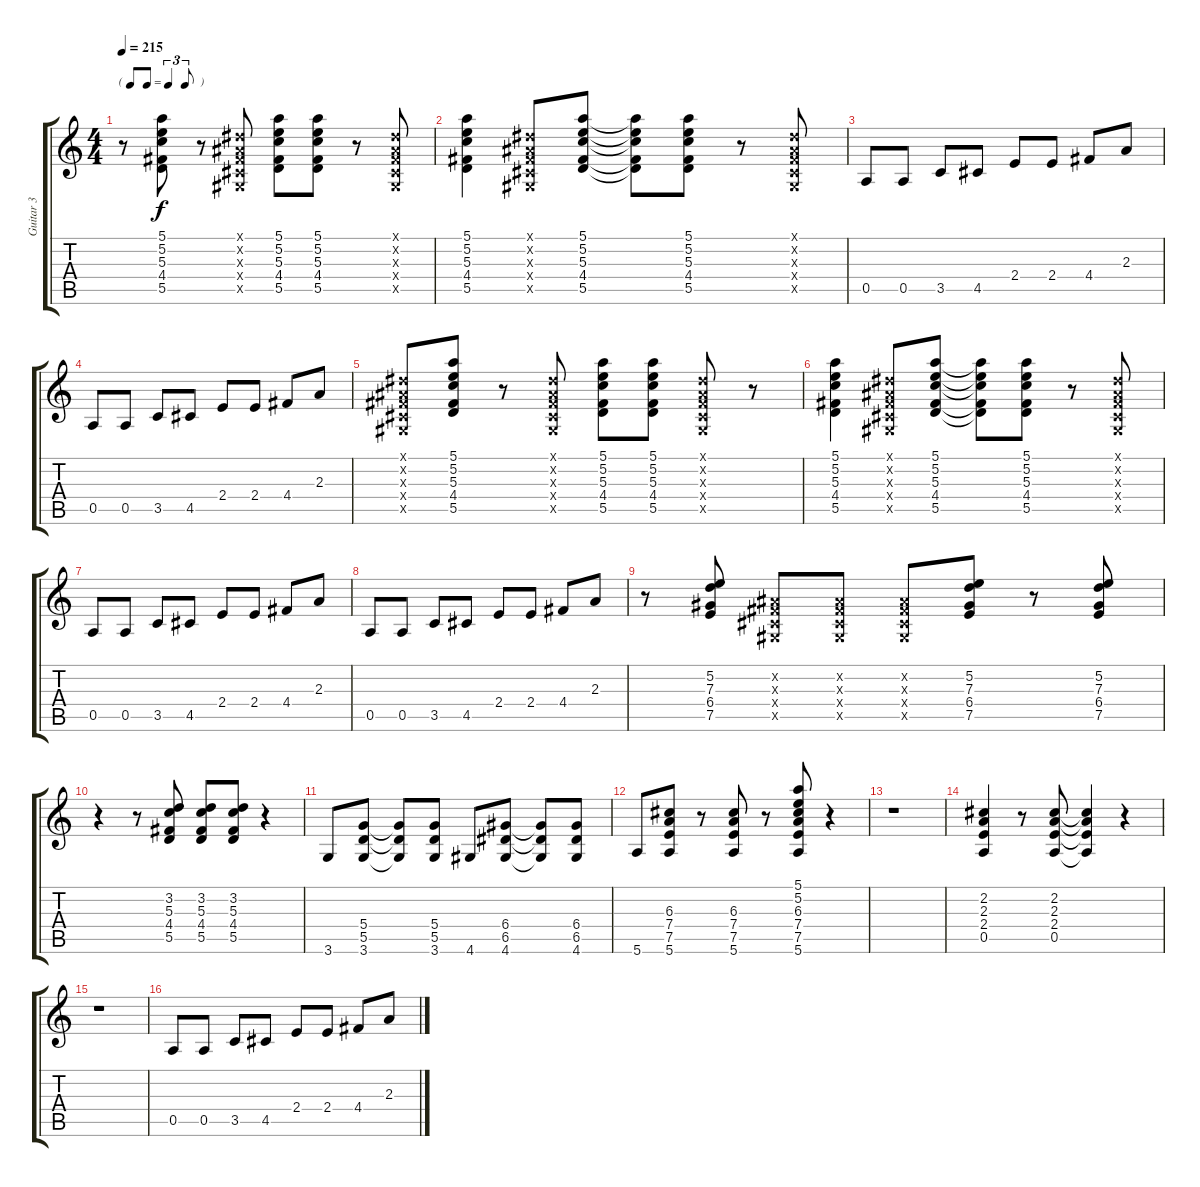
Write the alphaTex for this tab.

\track ("Guitar 3" "Guitar 3") {instrument electricguitarclean}
\staff {score tabs}
\tuning (E4 B3 G3 D3 A2 E2) {hide}
\ts (4 4)
\tf triplet8th
\tempo 215
\clef g2
\ks c
r.8{dy f} (5.1 5.2 5.3 4.4 5.5).8 r.8 (-1.1{x} -1.2{x} -1.3{x} -1.4{x} -1.5{x}).8 (5.1 5.2 5.3 4.4 5.5).8 (5.1 5.2 5.3 4.4 5.5).8 r.8 (-1.1{x} -1.2{x} -1.3{x} -1.4{x} -1.5{x}).8 |
(5.1 5.2 5.3 4.4 5.5).4 (-1.1{x} -1.2{x} -1.3{x} -1.4{x} -1.5{x}).8 (5.1 5.2 5.3 4.4 5.5).8 (5.1{t} 5.2{t} 5.3{t} 4.4{t} 5.5{t}).8 (5.1 5.2 5.3 4.4 5.5).8 r.8 (-1.1{x} -1.2{x} -1.3{x} -1.4{x} -1.5{x}).8 |
0.5.8 0.5.8 3.5.8 4.5.8 2.4.8 2.4.8 4.4.8 2.3.8 |
0.5.8 0.5.8 3.5.8 4.5.8 2.4.8 2.4.8 4.4.8 2.3.8 |
(-1.1{x} -1.2{x} -1.3{x} -1.4{x} -1.5{x}).8 (5.1 5.2 5.3 4.4 5.5).8 r.8 (-1.1{x} -1.2{x} -1.3{x} -1.4{x} -1.5{x}).8 (5.1 5.2 5.3 4.4 5.5).8 (5.1 5.2 5.3 4.4 5.5).8 (-1.1{x} -1.2{x} -1.3{x} -1.4{x} -1.5{x}).8 r.8 |
(5.1 5.2 5.3 4.4 5.5).4 (-1.1{x} -1.2{x} -1.3{x} -1.4{x} -1.5{x}).8 (5.1 5.2 5.3 4.4 5.5).8 (5.1{t} 5.2{t} 5.3{t} 4.4{t} 5.5{t}).8 (5.1 5.2 5.3 4.4 5.5).8 r.8 (-1.1{x} -1.2{x} -1.3{x} -1.4{x} -1.5{x}).8 |
0.5.8 0.5.8 3.5.8 4.5.8 2.4.8 2.4.8 4.4.8 2.3.8 |
0.5.8 0.5.8 3.5.8 4.5.8 2.4.8 2.4.8 4.4.8 2.3.8 |
r.8 (5.2 7.3 6.4 7.5).8 (-1.2{x} -1.3{x} -1.4{x} -1.5{x}).8 (-1.2{x} -1.3{x} -1.4{x} -1.5{x}).8 (-1.2{x} -1.3{x} -1.4{x} -1.5{x}).8 (5.2 7.3 6.4 7.5).8 r.8 (5.2 7.3 6.4 7.5).8 |
r.4 r.8 (3.2 5.3 4.4 5.5).8 (3.2 5.3 4.4 5.5).8 (3.2 5.3 4.4 5.5).8 r.4 |
3.6.8 (5.4 5.5 3.6).8 (5.4{t} 5.5{t} 3.6{t}).8 (5.4 5.5 3.6).8 4.6.8 (6.4 6.5 4.6).8 (6.4{t} 6.5{t} 4.6{t}).8 (6.4 6.5 4.6).8 |
5.6.8 (6.3 7.4 7.5 5.6).8 r.8 (6.3 7.4 7.5 5.6).8 r.8 (5.1 5.2 6.3 7.4 7.5 5.6).8 r.4 |
r.1 |
(2.2 2.3 2.4 0.5).4 r.8 (2.2 2.3 2.4 0.5).8 (2.2{t} 2.3{t} 2.4{t} 0.5{t}).4 r.4 |
r.1 |
0.5.8 0.5.8 3.5.8 4.5.8 2.4.8 2.4.8 4.4.8 2.3.8
